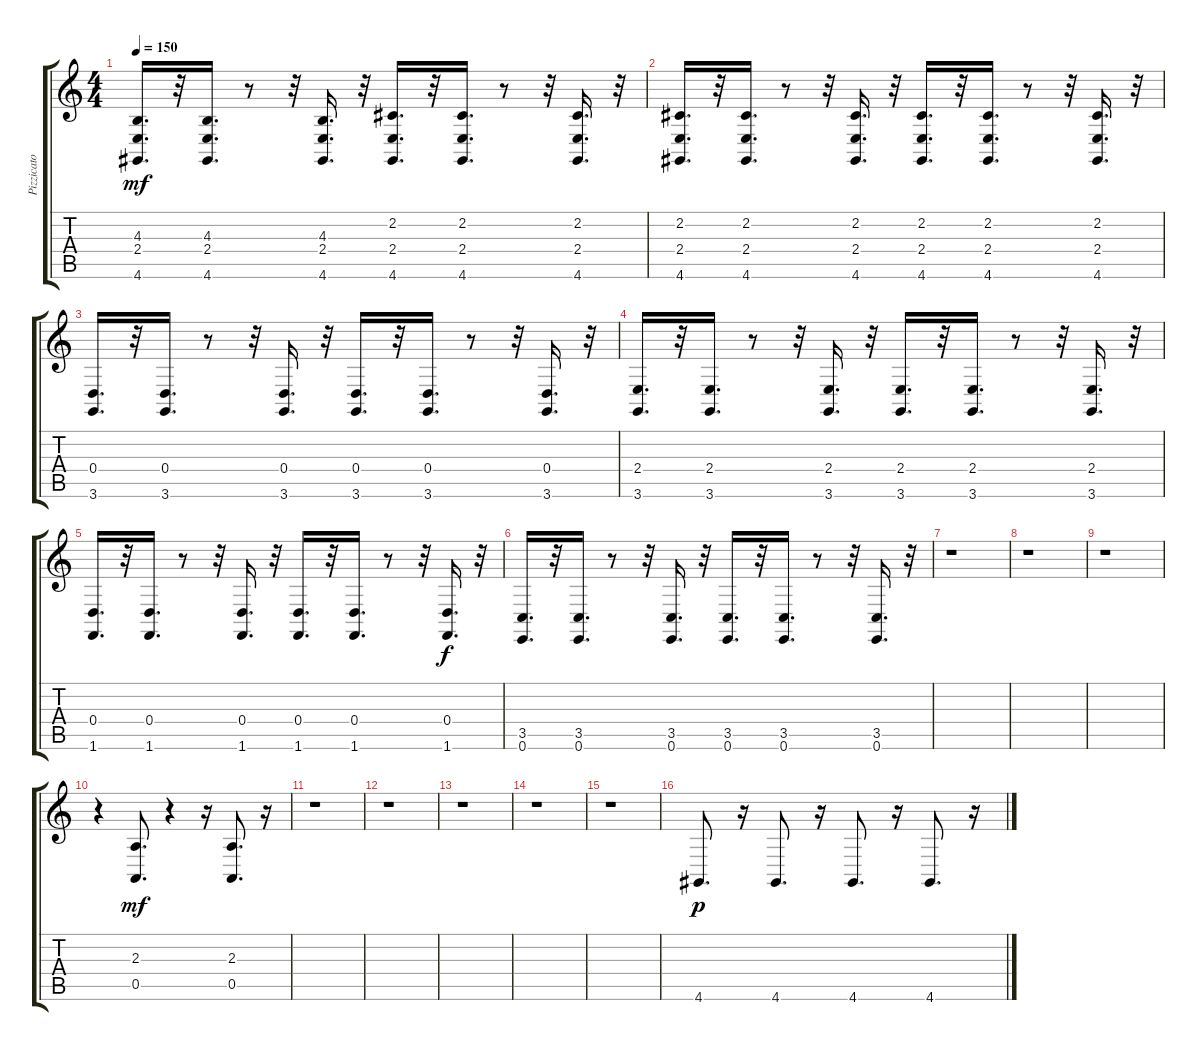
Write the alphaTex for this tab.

\track ("Pizzicato strings" "Pizzicato ") {instrument pizzicatostrings}
\staff {score tabs}
\tuning (E4 B3 G3 D3 A2 E2) {hide}
\ts (4 4)
\tempo 150
\clef g2
\ks c
(4.3 2.4 4.6).16{d dy mf} r.32 (4.3 2.4 4.6).16{d} r.8 r.32 (4.3 2.4 4.6).16{d} r.32 (2.2 2.4 4.6).16{d} r.32 (2.2 2.4 4.6).16{d} r.8 r.32 (2.2 2.4 4.6).16{d} r.32 |
(2.2 2.4 4.6).16{d} r.32 (2.2 2.4 4.6).16{d} r.8 r.32 (2.2 2.4 4.6).16{d} r.32 (2.2 2.4 4.6).16{d} r.32 (2.2 2.4 4.6).16{d} r.8 r.32 (2.2 2.4 4.6).16{d} r.32 |
(0.4 3.6).16{d} r.32 (0.4 3.6).16{d} r.8 r.32 (0.4 3.6).16{d} r.32 (0.4 3.6).16{d} r.32 (0.4 3.6).16{d} r.8 r.32 (0.4 3.6).16{d} r.32 |
(2.4 3.6).16{d} r.32 (2.4 3.6).16{d} r.8 r.32 (2.4 3.6).16{d} r.32 (2.4 3.6).16{d} r.32 (2.4 3.6).16{d} r.8 r.32 (2.4 3.6).16{d} r.32 |
(0.4 1.6).16{d} r.32 (0.4 1.6).16{d} r.8 r.32 (0.4 1.6).16{d} r.32 (0.4 1.6).16{d} r.32 (0.4 1.6).16{d} r.8 r.32 (0.4 1.6).16{d dy f} r.32 |
(3.5 0.6).16{d} r.32 (3.5 0.6).16{d} r.8 r.32 (3.5 0.6).16{d} r.32 (3.5 0.6).16{d} r.32 (3.5 0.6).16{d} r.8 r.32 (3.5 0.6).16{d} r.32 |
r.1 |
r.1 |
r.1 |
r.4 (2.3 0.5).8{d dy mf} r.4 r.16 (2.3 0.5).8{d} r.16 |
r.1 |
r.1 |
r.1 |
r.1 |
r.1 |
4.6.8{d dy p} r.16 4.6.8{d} r.16 4.6.8{d} r.16 4.6.8{d} r.16
